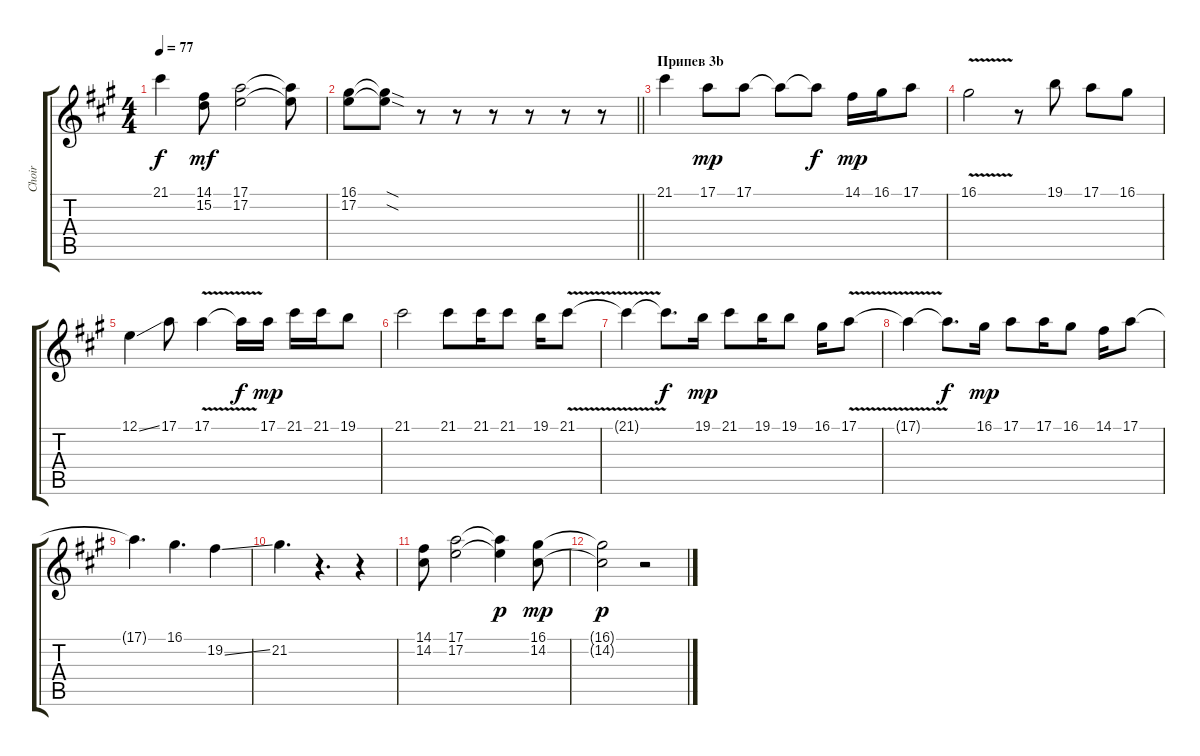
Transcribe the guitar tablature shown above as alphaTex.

\track ("Choir" "Choir") {instrument baritonesax}
\staff {score tabs}
\tuning (E4 B3 G3 D3 A2 E2) {hide}
\ts (4 4)
\tempo 77
\clef g2
\ks f#minor
21.1{t}.4{dy f} (14.1 15.2).8{dy mf} (17.1 17.2).2 (17.1{t} 17.2{t}).8 |
\barLineRight lightlight
(16.1 17.2).8 (16.1{sod t} 17.2{sod t}).8 r.8 r.8 r.8{instrument baritonesax} r.8 r.8 r.8 |
\section ("" "Припев 3b")
21.1.4 17.1.8{dy mp} 17.1.8 17.1{t}.8 17.1{t}.8{dy f} 14.1.16{dy mp} 16.1.16 17.1.8 |
16.1{v}.2 r.8 19.1.8 17.1.8 16.1.8 |
12.1{ss}.4 17.1.8 17.1{v}.4 17.1{t}.16{dy f} 17.1.16{dy mp} 21.1.16 21.1.16 19.1.8 |
21.1.2 21.1.8 21.1.16 21.1.8 19.1.16 21.1{v}.8 |
21.1{t}.4 21.1{t}.8{d dy f} 19.1.16{dy mp} 21.1.8 19.1.16 19.1.8 16.1.16 17.1{v}.8 |
17.1{t}.4 17.1{t}.8{d dy f} 16.1.16{dy mp} 17.1.8 17.1.16 16.1.8 14.1.16 17.1.8 |
17.1{t}.4{d} 16.1.4{d} 19.2{ss}.4 |
21.2.4{d} r.4{d} r.4 |
(14.1 14.2).8 (17.1 17.2).2 (17.1{t} 17.2{t}).4{dy p} (16.1 14.2).8{dy mp} |
(16.1{t} 14.2{t}).2{dy p} r.2
